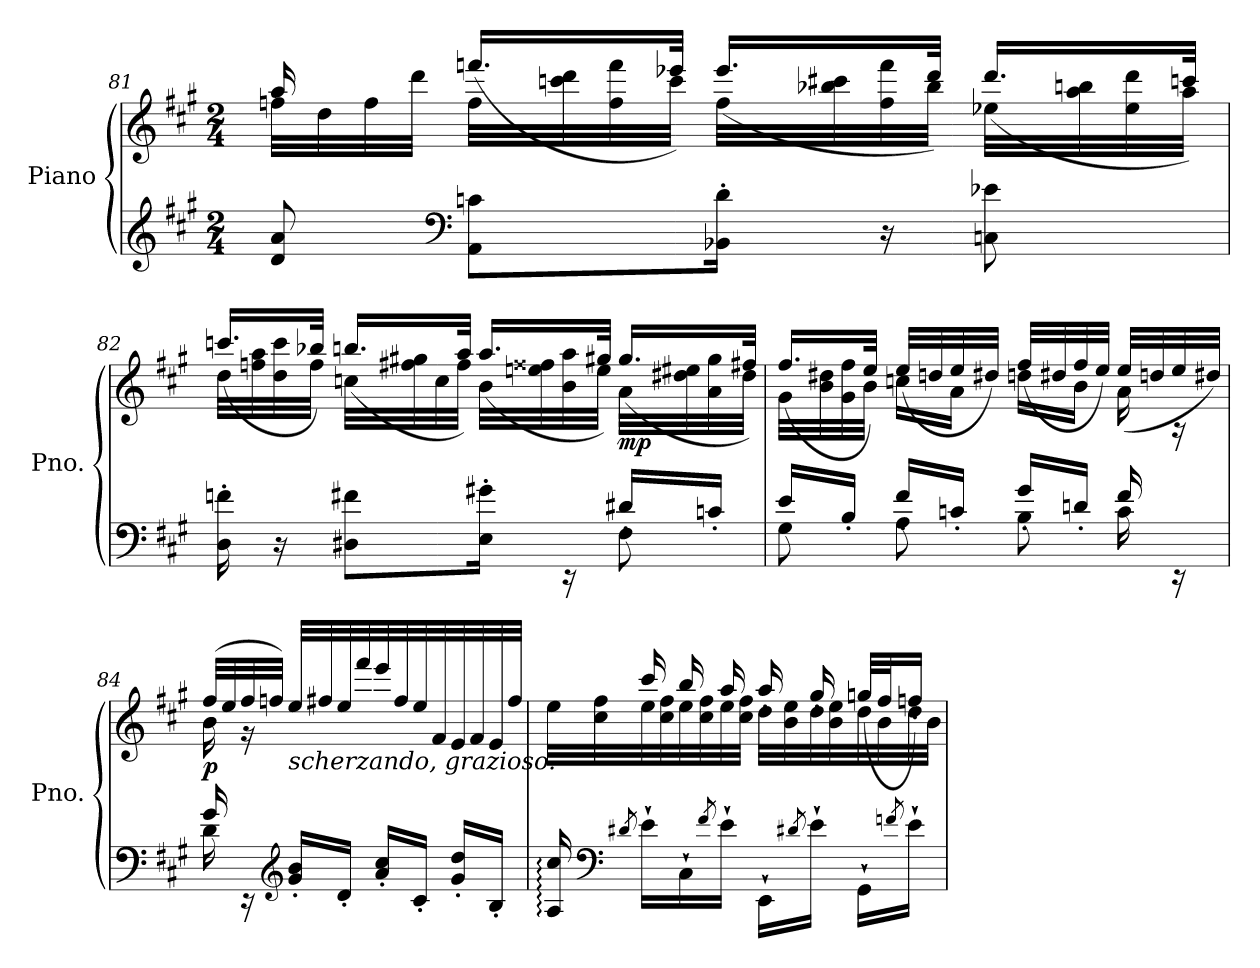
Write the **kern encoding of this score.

**kern	**kern	**dynam
*part1	*part1	*part1
*staff2	*staff1	*staff1/2
*I"Piano	*	*
*I'Pno.	*	*
*clefG2	*clefG2	*
*k[f#c#g#]	*k[f#c#g#]	*
*M2/4	*M2/4	*
=81	=81	=81
*	*^	*
8d/ 8a/	32ffn\LLL	16aa/	.
.	32dd\	.	.
.	32ff\	16ryy	.
.	32ddd\JJJ	.	.
*clefF4	*	*	*
8AA\ 8cn\L	32ff\LLL	(16.fffn/LL	.
.	32cccn\ 32ddd\	.	.
.	32ff\ 32fff\	.	.
.	32ccc\JJJ	32eee-X/JJk)	.
16BB-X\' 16d\'Jk	32ff\LLL	(16.eee-/LL	.
.	32bb-X\ 32ccc#X\	.	.
16r	32ff\ 32fff\	.	.
.	32bb-\JJJ	32ddd/JJk)	.
8Cn\ 8e-X\	32ee-X\LLL	(16.ddd/LL	.
.	32aa\ 32bbn\	.	.
.	32ee-\ 32ddd\	.	.
.	32aa\JJJ	32cccn/JJk)	.
!!LO:LB:g=z	!!
=82	=82	=82	=82
*^	*	*	*
16D\' 16fn\'	4.ryy	32dd\LLL	(16.cccn/LL	.
.	.	32ffn\ 32aa\	.	.
16r	.	32dd\ 32ccc\	.	.
.	.	32ff\JJJ	32bb-X/JJk)	.
8D#X\ 8f#X\L	.	32ccn\LLL	(16.bbn/LL	.
.	.	32ff#X\ 32gg#X\	.	.
.	.	32cc\	.	.
.	.	32ff#\JJJ	32aa/JJk)	.
16E\' 16g#X\'Jk	.	32b\LLL	(16.aa/LL	.
.	.	32een\ 32ff##X\	.	.
16rEE	.	32b\ 32aa\	.	.
.	.	32ee\JJJ	32gg#X/JJk)	.
!	!	!	!	!LO:DY:b
8F#\	16d#X'/LL	32a\LLL	(16.gg#/LL	mp
.	.	32dd#X\ 32ee#X\	.	.
.	16cn'/JJ	32a\ 32gg#\	.	.
.	.	32dd#\JJJ	32ff#X/JJk)	.
=83	=83	=83	=83	=83
8G#\	16e'/LL	32g#\LLL	(16.ff#/LL	.
.	.	32b\ 32dd#X\	.	.
.	16B'/JJ	32g#\ 32ff#\	.	.
.	.	32b\JJJ	32ee/JJk)	.
8A\	16f#'/LL	16ccn\LL	(32ee/LLL	.
.	.	.	32ddn/	.
.	16cn'/JJ	16a\JJ	32ee/	.
.	.	.	32dd#X/JJJ)	.
8B\	16g#'/LL	16ddn\LL	(32ff#/LLL	.
.	.	.	32dd#X/	.
.	16dn'/JJ	16b\JJ	32ff#/	.
.	.	.	32ee/JJJ)	.
16c\	16f#/	16a\	(32ee/LLL	.
.	.	.	32ddn/	.
16rEE	16ryy	16rA	32ee/	.
.	.	.	32dd#X/JJJ)	.
!!LO:LB:g=z	!!
=84	=84	=84	=84	=84
!	!	!	!	!LO:DY:b
16d\	16g#/	(>32ff#/LLL	16b\	p
.	.	32ee/	.	.
16rEE	4..ryy	32ff#/	16r	.
.	.	32ffn/JJJ)	.	.
*clefG2	*	*	*	*
!	!	!LO:TX:b:i:t=scherzando, grazioso.	!	!
16g#/' 16b/'LL	.	32ee/LLL	4.ryy	.
.	.	32ff#X/	.	.
16d'/JJ	.	32ee/	.	.
.	.	32fff#/	.	.
16a/' 16cc#/'LL	.	32eee/	.	.
.	.	32ff#/	.	.
16c#'/JJ	.	32ee/	.	.
.	.	32f#/	.	.
16g#/' 16dd/'LL	.	32e/	.	.
.	.	32f#/	.	.
16B'/JJ	.	32e/	.	.
.	.	32ff#/JJJ	.	.
*v	*v	*	*	*
=85	=85	=85	=85
16A/: 16cc#/:	32ee\LLL	16ryy	.
.	32cc#\ 32ff#\	.	.
*clefF4	*	*	*
8qd#X/	.	.	.
16e`\LL	32ee\	16ccc#'/	.
.	32cc#\ 32ff#\	.	.
16C#`\	32ee\	16bb'/	.
.	32cc#\ 32ff#\	.	.
8qf#/	.	.	.
16e`\JJ	32ee\	16aa'/	.
.	32cc#\ 32ff#\JJJ	.	.
16EE`\LL	32dd\LLL	16aa'/	.
.	32b\ 32ee\	.	.
8qd#X/	.	.	.
16e`\JJ	32dd\	16gg#'/	.
.	32b\ 32ee\	.	.
16GG#`\LL	32dd\	(32ggn/LLL	.
.	32b\	32ff#/J	.
8qfn/	.	.	.
16e`\JJ	32dd\	16ffn'/JJ)	.
.	32b\JJJ	.	.
*	*v	*v	*
=	=	=
*-	*-	*-
